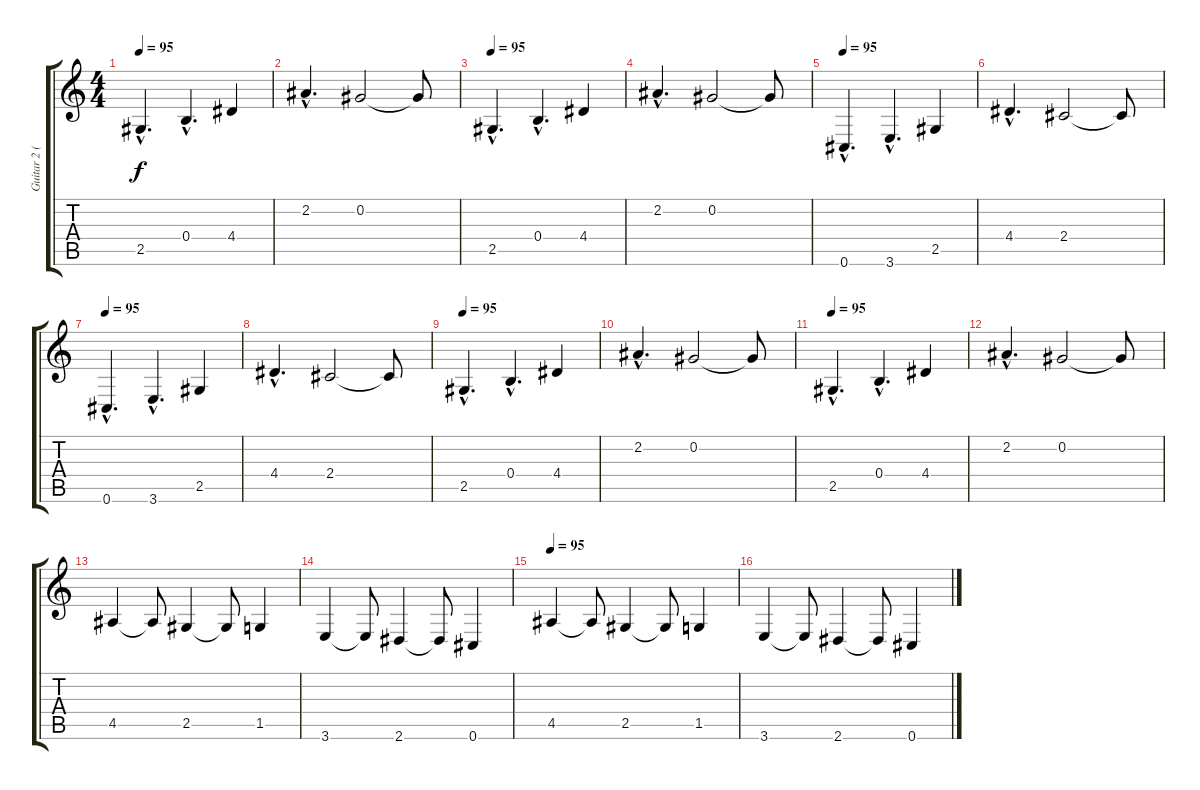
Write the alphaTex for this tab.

\track ("Guitar 2 (Tommy Eriksson) " "Guitar 2 (") {instrument distortionguitar}
\staff {score tabs}
\tuning (Db4 Ab3 E3 B2 Gb2 Db2) {hide}
\ts (4 4)
\tempo 95
\clef g2
\ks c
2.5{hac}.4{d dy f} 0.4{hac}.4{d} 4.4.4 |
2.2{hac}.4{d} 0.2.2 0.2{t}.8 |
\tempo 95
2.5{hac}.4{d} 0.4{hac}.4{d} 4.4.4 |
2.2{hac}.4{d} 0.2.2 0.2{t}.8 |
\tempo 95
0.6{hac}.4{d} 3.6{hac}.4{d} 2.5.4 |
4.4{hac}.4{d} 2.4.2 2.4{t}.8 |
\tempo 95
0.6{hac}.4{d} 3.6{hac}.4{d} 2.5.4 |
4.4{hac}.4{d} 2.4.2 2.4{t}.8 |
\tempo 95
2.5{hac}.4{d} 0.4{hac}.4{d} 4.4.4 |
2.2{hac}.4{d} 0.2.2 0.2{t}.8 |
\tempo 95
2.5{hac}.4{d} 0.4{hac}.4{d} 4.4.4 |
2.2{hac}.4{d} 0.2.2 0.2{t}.8 |
4.5.4 4.5{t}.8 2.5.4 2.5{t}.8 1.5.4 |
3.6.4 3.6{t}.8 2.6.4 2.6{t}.8 0.6.4 |
\tempo 95
4.5.4 4.5{t}.8 2.5.4 2.5{t}.8 1.5.4 |
3.6.4 3.6{t}.8 2.6.4 2.6{t}.8 0.6.4
